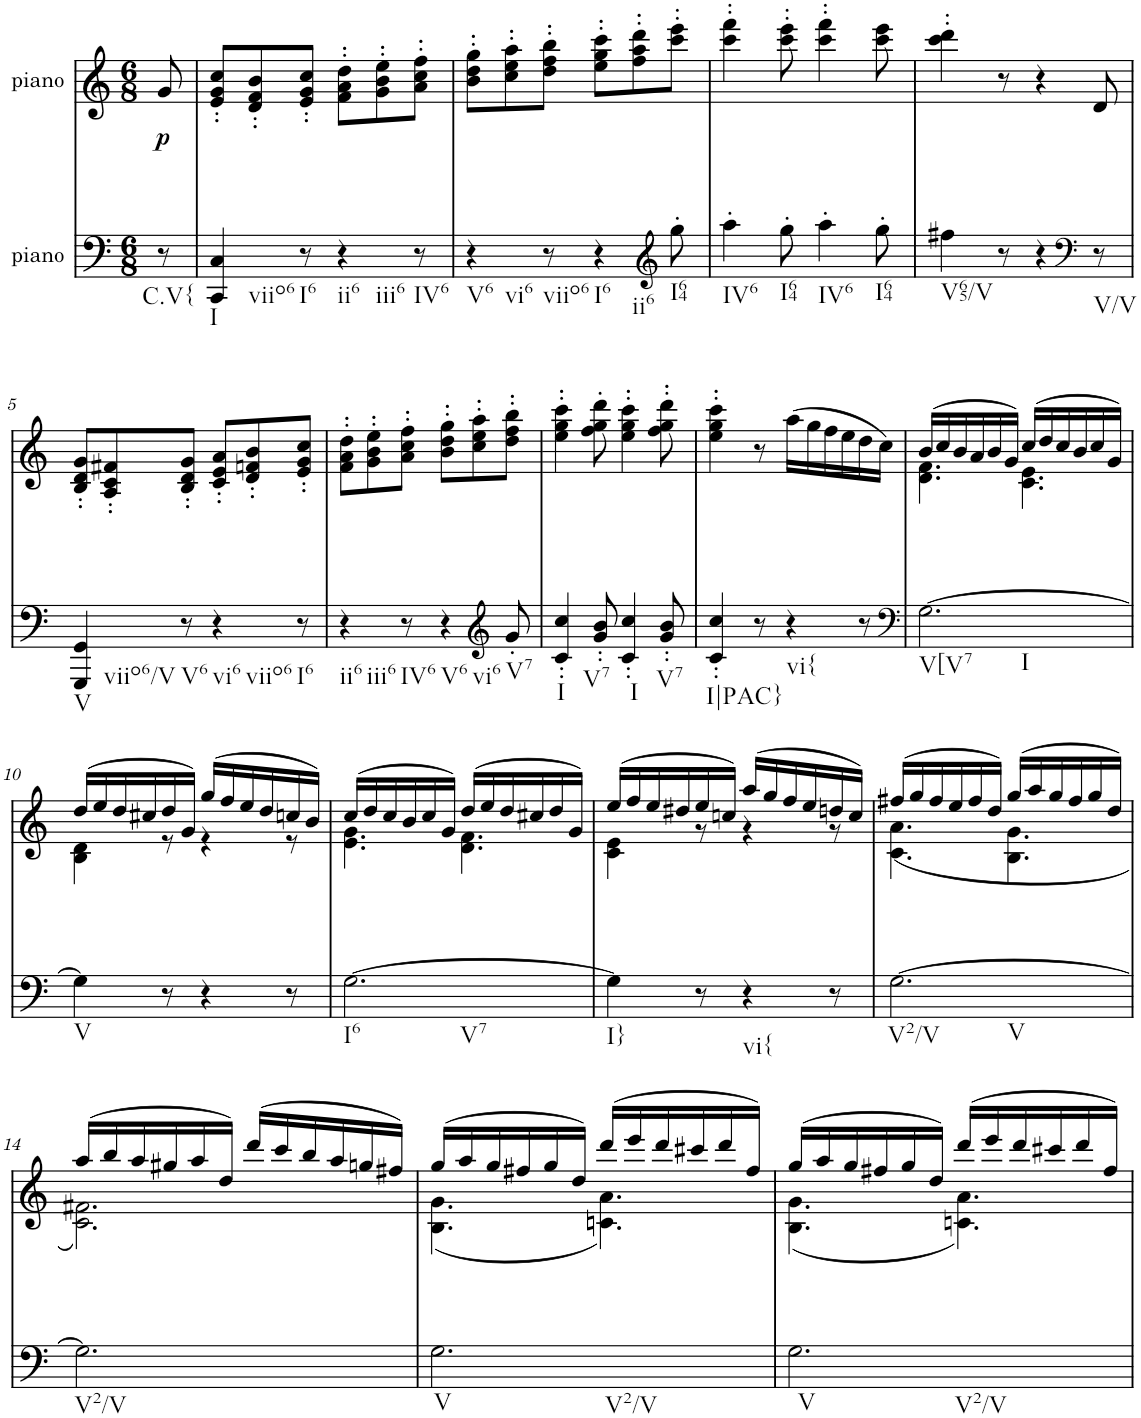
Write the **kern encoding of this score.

**kern	**kern	**dynam
*part2	*part1	*part1
*staff2	*staff1	*staff1
*I"piano	*I"piano	*
*I'Pno	*I'Pno	*
*clefF4	*clefG2	*
*k[]	*k[]	*
*M6/8	*M6/8	*
=	=	=
!LO:TX:b:t=C.V{	!	!
!	!	!LO:DY:b
8r	8g/	p
=1	=1	=1
!LO:TX:b:t=I	!	!
!LO:TX:b:t=viio6	!	!
4CC/ 4C/	8e/' 8g/' 8cc/'L	.
.	8d/' 8f/' 8b/'	.
!LO:TX:b:t=I6	!	!
8r	8e/' 8g/' 8cc/'J	.
!LO:TX:b:t=ii6	!	!
!LO:TX:b:t=iii6	!	!
4r	8f\' 8a\' 8dd\'L	.
.	8g\' 8b\' 8ee\'	.
!LO:TX:b:t=IV6	!	!
8r	8a\' 8cc\' 8ff\'J	.
=2	=2	=2
!LO:TX:b:t=V6	!	!
!LO:TX:b:t=vi6	!	!
4r	8b\' 8dd\' 8gg\'L	.
.	8cc\' 8ee\' 8aa\'	.
!LO:TX:b:t=viio6	!	!
8r	8dd\' 8ff\' 8bb\'J	.
!LO:TX:b:t=I6	!	!
!LO:TX:b:t=ii6	!	!
4r	8ee\' 8gg\' 8ccc\'L	.
.	8ff\' 8aa\' 8ddd\'	.
*clefG2	*	*
!LO:TX:b:t=I64	!	!
8gg'\	8ccc\' 8eee\'J	.
=3	=3	=3
!LO:TX:b:t=IV6	!	!
4aa'\	4ccc\' 4fff\'	.
!LO:TX:b:t=I64	!	!
8gg'\	8ccc\' 8eee\'	.
!LO:TX:b:t=IV6	!	!
4aa'\	4ccc\' 4fff\'	.
!LO:TX:b:t=I64	!	!
8gg'\	8ccc\ 8eee\	.
=4	=4	=4
!LO:TX:b:t=V65/V	!	!
4ff#X\	4ccc\' 4ddd\'	.
8r	8r	.
4r	4r	.
*clefF4	*	*
!LO:TX:b:t=V/V	!	!
8r	8d/	.
!!LO:LB:g=z
=5	=5	=5
!LO:TX:b:t=V	!	!
!LO:TX:b:t=viio6/V	!	!
4GGG/ 4GG/	8B/' 8d/' 8g/'L	.
.	8A/' 8c/' 8f#X/'	.
!LO:TX:b:t=V6	!	!
8r	8B/' 8d/' 8g/'J	.
!LO:TX:b:t=vi6	!	!
!LO:TX:b:t=viio6	!	!
4r	8c/' 8e/' 8a/'L	.
.	8d/' 8fn/' 8b/'	.
!LO:TX:b:t=I6	!	!
8r	8e/' 8g/' 8cc/'J	.
=6	=6	=6
!LO:TX:b:t=ii6	!	!
!LO:TX:b:t=iii6	!	!
4r	8f\' 8a\' 8dd\'L	.
.	8g\' 8b\' 8ee\'	.
!LO:TX:b:t=IV6	!	!
8r	8a\' 8cc\' 8ff\'J	.
!LO:TX:b:t=V6	!	!
!LO:TX:b:t=vi6	!	!
4r	8b\' 8dd\' 8gg\'L	.
.	8cc\' 8ee\' 8aa\'	.
*clefG2	*	*
!LO:TX:b:t=V7	!	!
8g'/	8dd\' 8ff\' 8bb\'J	.
=7	=7	=7
!LO:TX:b:t=I	!	!
4c/' 4cc/'	4ee\' 4gg\' 4ccc\'	.
!LO:TX:b:t=V7	!	!
8g/' 8b/'	8ff\' 8gg\' 8ddd\'	.
!LO:TX:b:t=I	!	!
4c/' 4cc/'	4ee\' 4gg\' 4ccc\'	.
!LO:TX:b:t=V7	!	!
8g/' 8b/'	8ff\' 8gg\' 8ddd\'	.
=8	=8	=8
!LO:TX:b:t=I|PAC}	!	!
4c/' 4cc/'	4ee\' 4gg\' 4ccc\'	.
8r	8r	.
!LO:TX:b:t=vi{	!	!
4r	(16aa\LL	.
.	16gg\	.
.	16ff\	.
.	16ee\	.
8r	16dd\	.
.	16cc\JJ)	.
=9	=9	=9
*clefF4	*	*
*	*^	*
!LO:TX:b:t=V[V7	!	!	!
!LO:TX:b:t=I	!	!	!
[2.G\	(16b/LL	4.d\ 4.f\	.
.	16cc/	.	.
.	16b/	.	.
.	16a/	.	.
.	16b/	.	.
.	16g/JJ)	.	.
.	(16cc/LL	4.c\ 4.e\	.
.	16dd/	.	.
.	16cc/	.	.
.	16b/	.	.
.	16cc/	.	.
.	16g/JJ)	.	.
!!LO:LB:g=z	!!
=10	=10	=10	=10
!LO:TX:b:t=V	!	!	!
4G\]	(16dd/LL	4B\ 4d\	.
.	16ee/	.	.
.	16dd/	.	.
.	16cc#X/	.	.
8r	16dd/	8r	.
.	16g/JJ)	.	.
4r	(16gg/LL	4r	.
.	16ff/	.	.
.	16ee/	.	.
.	16dd/	.	.
8r	16ccn/	8r	.
.	16b/JJ)	.	.
=11	=11	=11	=11
!LO:TX:b:t=I6	!	!	!
!LO:TX:b:t=V7	!	!	!
[2.G\	(16cc/LL	4.e\ 4.g\	.
.	16dd/	.	.
.	16cc/	.	.
.	16b/	.	.
.	16cc/	.	.
.	16g/JJ)	.	.
.	(16dd/LL	4.d\ 4.f\	.
.	16ee/	.	.
.	16dd/	.	.
.	16cc#X/	.	.
.	16dd/	.	.
.	16g/JJ)	.	.
=12	=12	=12	=12
!LO:TX:b:t=I}	!	!	!
4G\]	(16ee/LL	4c\ 4e\	.
.	16ff/	.	.
.	16ee/	.	.
.	16dd#X/	.	.
8r	16ee/	8r	.
.	16ccn/JJ)	.	.
!LO:TX:b:t=vi{	!	!	!
4r	(16aa/LL	4r	.
.	16gg/	.	.
.	16ff/	.	.
.	16ee/	.	.
8r	16ddn/	8r	.
.	16cc/JJ)	.	.
=13	=13	=13	=13
!LO:TX:b:t=V2/V	!	!	!
!LO:TX:b:t=V	!	!	!
[2.G\	(16ff#X/LL	(4.c\ 4.a\	.
.	16gg/	.	.
.	16ff#/	.	.
.	16ee/	.	.
.	16ff#/	.	.
.	16dd/JJ)	.	.
.	(16gg/LL	4.B\ 4.g\	.
.	16aa/	.	.
.	16gg/	.	.
.	16ff#/	.	.
.	16gg/	.	.
.	16dd/JJ)	.	.
!!LO:LB:g=z	!!
=14	=14	=14	=14
!LO:TX:b:t=V2/V	!	!	!
2.G\]	(16aa/LL	2.c\ 2.f#X\)	.
.	16bb/	.	.
.	16aa/	.	.
.	16gg#X/	.	.
.	16aa/	.	.
.	16dd/JJ)	.	.
.	(16ddd/LL	.	.
.	16ccc/	.	.
.	16bb/	.	.
.	16aa/	.	.
.	16ggn/	.	.
.	16ff#X/JJ)	.	.
=15	=15	=15	=15
!LO:TX:b:t=V	!	!	!
!LO:TX:b:t=V2/V	!	!	!
2.G\	(16gg/LL	(4.B\ 4.g\	.
.	16aa/	.	.
.	16gg/	.	.
.	16ff#X/	.	.
.	16gg/	.	.
.	16dd/JJ)	.	.
.	(16ddd/LL	4.cn\ 4.a\)	.
.	16eee/	.	.
.	16ddd/	.	.
.	16ccc#X/	.	.
.	16ddd/	.	.
.	16ff#/JJ)	.	.
=16	=16	=16	=16
!LO:TX:b:t=V	!	!	!
!LO:TX:b:t=V2/V	!	!	!
2.G\	(16gg/LL	(4.B\ 4.g\	.
.	16aa/	.	.
.	16gg/	.	.
.	16ff#X/	.	.
.	16gg/	.	.
.	16dd/JJ)	.	.
.	(16ddd/LL	4.cn\ 4.a\)	.
.	16eee/	.	.
.	16ddd/	.	.
.	16ccc#X/	.	.
.	16ddd/	.	.
.	16ff#/JJ)	.	.
*	*v	*v	*
=	=	=
*-	*-	*-
